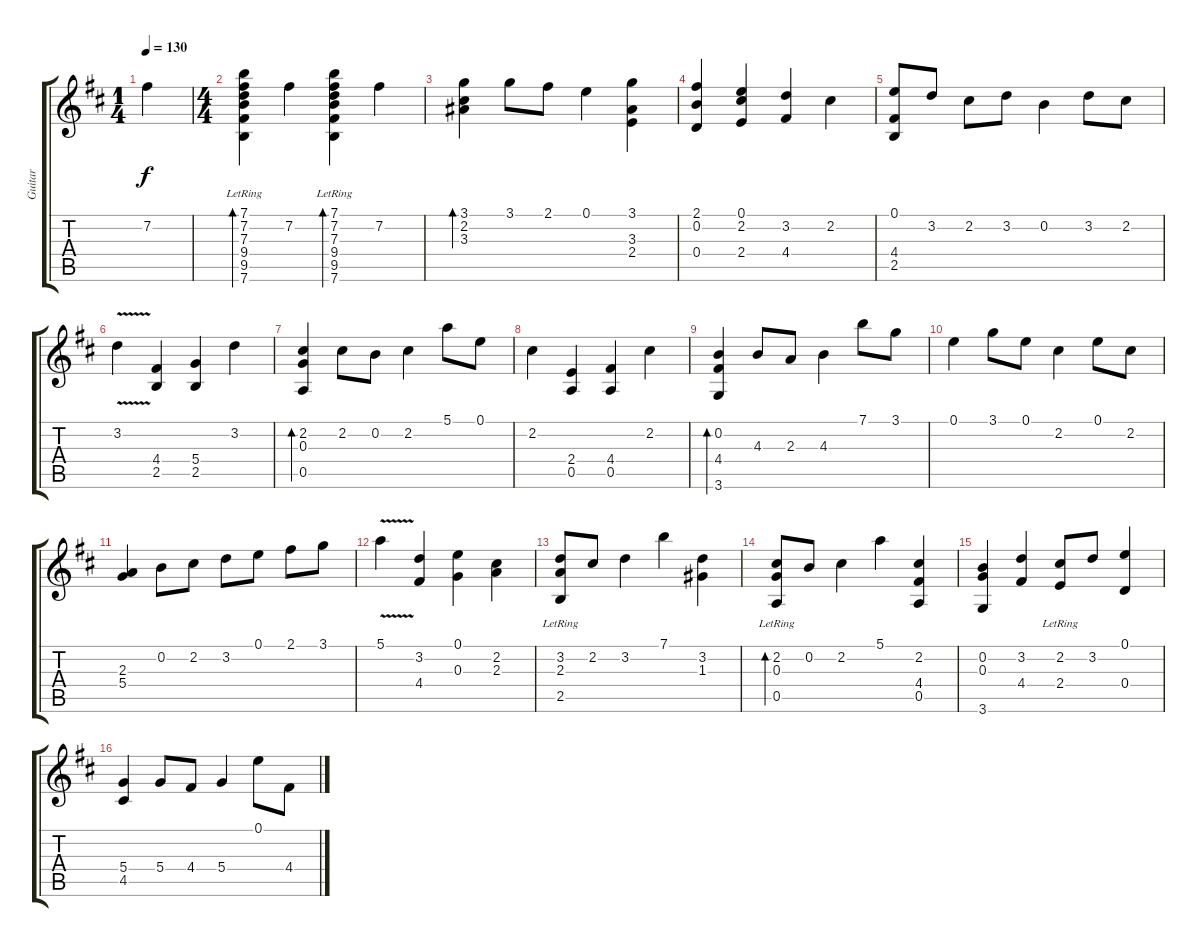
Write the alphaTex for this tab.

\track ("Guitar" "Guitar") {instrument acousticguitarnylon}
\staff {score tabs}
\tuning (E4 B3 G3 D3 A2 E2) {hide}
\ts (1 4)
\tempo 130
\clef g2
\ks bminor
7.2.4{dy f instrument acousticguitarnylon} |
\ts (4 4)
(7.1{lr} 7.2 7.3{lr} 9.4{lr} 9.5{lr} 7.6{lr}).4{bd 120} 7.2.4 (7.1{lr} 7.2 7.3{lr} 9.4{lr} 9.5{lr} 7.6{lr}).4{bd 30} 7.2.4 |
(3.1 2.2 3.3).4{bd 30} 3.1.8 2.1.8 0.1.4 (3.1 3.3 2.4).4 |
(2.1 0.2 0.4).4 (0.1 2.2 2.4).4 (3.2 4.4).4 2.2.4 |
(0.1 4.4 2.5).8 3.2.8 2.2.8 3.2.8 0.2.4 3.2.8 2.2.8 |
3.2{v}.4 (4.4 2.5).4 (5.4 2.5).4 3.2.4 |
(2.2 0.3 0.5).4{bd 60} 2.2.8 0.2.8 2.2.4 5.1.8 0.1.8 |
2.2.4 (2.4 0.5).4 (4.4 0.5).4 2.2.4 |
(0.2 4.4 3.6).4{bd 60} 4.3.8 2.3.8 4.3.4 7.1.8 3.1.8 |
0.1.4 3.1.8 0.1.8 2.2.4 0.1.8 2.2.8 |
(2.3 5.4).4 0.2.8 2.2.8 3.2.8 0.1.8 2.1.8 3.1.8 |
5.1{v}.4 (3.2 4.4).4 (0.1 0.3).4 (2.2 2.3).4 |
(3.2 2.3{lr} 2.5{lr}).8 2.2.8 3.2.4 7.1.4 (3.2 1.3).4 |
(2.2 0.3{lr} 0.5{lr}).8{bd 120} 0.2.8 2.2.4 5.1.4 (2.2 4.4 0.5).4 |
(0.2 0.3 3.6).4 (3.2 4.4).4 (2.2 2.4{lr}).8 3.2.8 (0.1 0.4).4 |
(5.4 4.5).4 5.4.8 4.4.8 5.4.4 0.1.8 4.4.8
